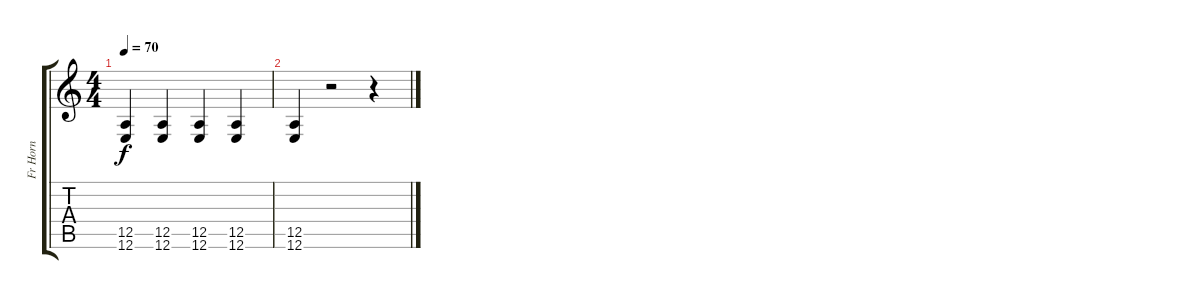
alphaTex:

\track ("Fr Horn" "Fr Horn") {instrument frenchhorn}
\staff {score tabs}
\tuning (E4 B3 G3 D3 A2 E2) {hide}
\ts (4 4)
\tempo 70
\clef g2
\ks c
(12.5 12.6).4{dy f} (12.5 12.6).4 (12.5 12.6).4 (12.5 12.6).4 |
(12.5 12.6).4 r.2 r.4
